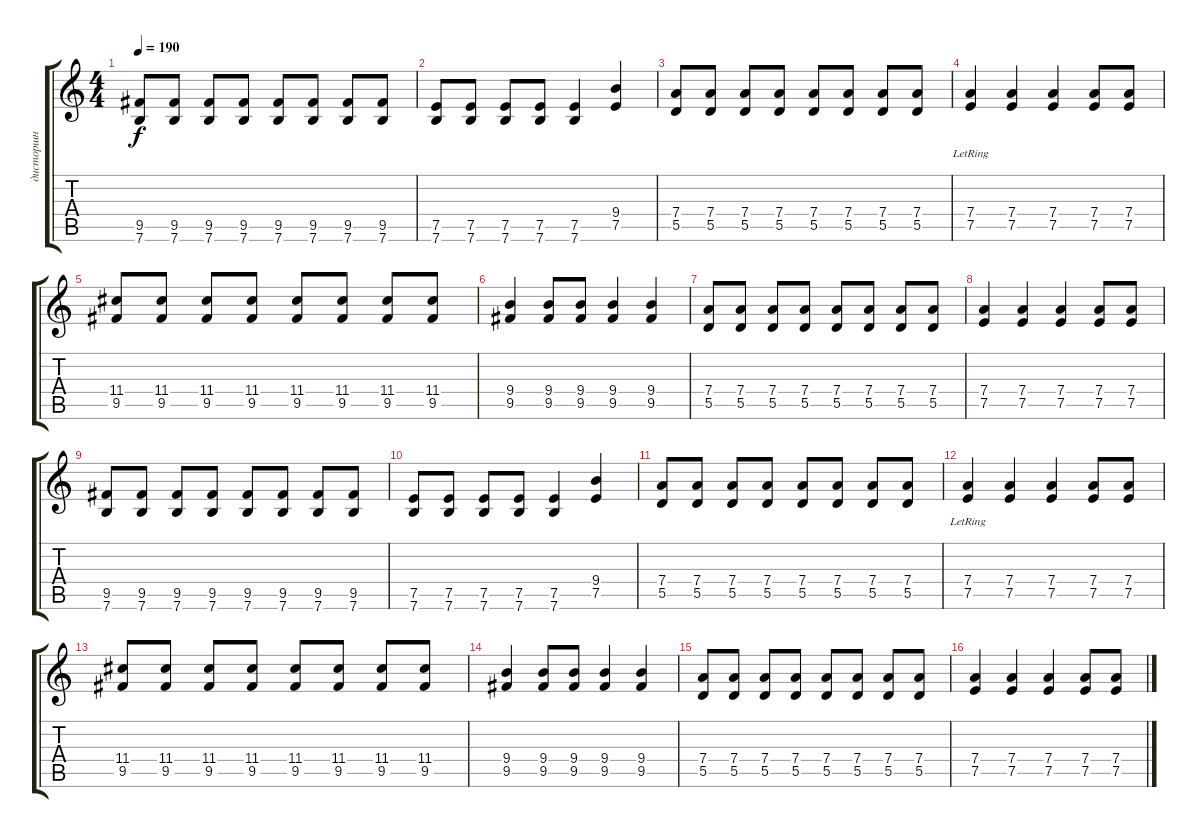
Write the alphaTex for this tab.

\track ("дисторшн" "дисторшн") {instrument distortionguitar}
\staff {score tabs}
\tuning (E4 B3 G3 D3 A2 E2) {hide}
\ts (4 4)
\tempo 190
\clef g2
\ks c
(9.5 7.6).8{dy f} (9.5 7.6).8 (9.5 7.6).8 (9.5 7.6).8 (9.5 7.6).8 (9.5 7.6).8 (9.5 7.6).8 (9.5 7.6).8 |
(7.5 7.6).8 (7.5 7.6).8 (7.5 7.6).8 (7.5 7.6).8 (7.5 7.6).4 (9.4 7.5).4 |
(7.4 5.5).8 (7.4 5.5).8 (7.4 5.5).8 (7.4 5.5).8 (7.4 5.5).8 (7.4 5.5).8 (7.4 5.5).8 (7.4 5.5).8 |
(7.4{lr} 7.5).4 (7.4 7.5).4 (7.4 7.5).4 (7.4 7.5).8 (7.4 7.5).8 |
(11.4 9.5).8 (11.4 9.5).8 (11.4 9.5).8 (11.4 9.5).8 (11.4 9.5).8 (11.4 9.5).8 (11.4 9.5).8 (11.4 9.5).8 |
(9.4 9.5).4 (9.4 9.5).8 (9.4 9.5).8 (9.4 9.5).4 (9.4 9.5).4 |
(7.4 5.5).8 (7.4 5.5).8 (7.4 5.5).8 (7.4 5.5).8 (7.4 5.5).8 (7.4 5.5).8 (7.4 5.5).8 (7.4 5.5).8 |
(7.4 7.5).4 (7.4 7.5).4 (7.4 7.5).4 (7.4 7.5).8 (7.4 7.5).8 |
(9.5 7.6).8 (9.5 7.6).8 (9.5 7.6).8 (9.5 7.6).8 (9.5 7.6).8 (9.5 7.6).8 (9.5 7.6).8 (9.5 7.6).8 |
(7.5 7.6).8 (7.5 7.6).8 (7.5 7.6).8 (7.5 7.6).8 (7.5 7.6).4 (9.4 7.5).4 |
(7.4 5.5).8 (7.4 5.5).8 (7.4 5.5).8 (7.4 5.5).8 (7.4 5.5).8 (7.4 5.5).8 (7.4 5.5).8 (7.4 5.5).8 |
(7.4{lr} 7.5).4 (7.4 7.5).4 (7.4 7.5).4 (7.4 7.5).8 (7.4 7.5).8 |
(11.4 9.5).8 (11.4 9.5).8 (11.4 9.5).8 (11.4 9.5).8 (11.4 9.5).8 (11.4 9.5).8 (11.4 9.5).8 (11.4 9.5).8 |
(9.4 9.5).4 (9.4 9.5).8 (9.4 9.5).8 (9.4 9.5).4 (9.4 9.5).4 |
(7.4 5.5).8 (7.4 5.5).8 (7.4 5.5).8 (7.4 5.5).8 (7.4 5.5).8 (7.4 5.5).8 (7.4 5.5).8 (7.4 5.5).8 |
(7.4 7.5).4 (7.4 7.5).4 (7.4 7.5).4 (7.4 7.5).8 (7.4 7.5).8
